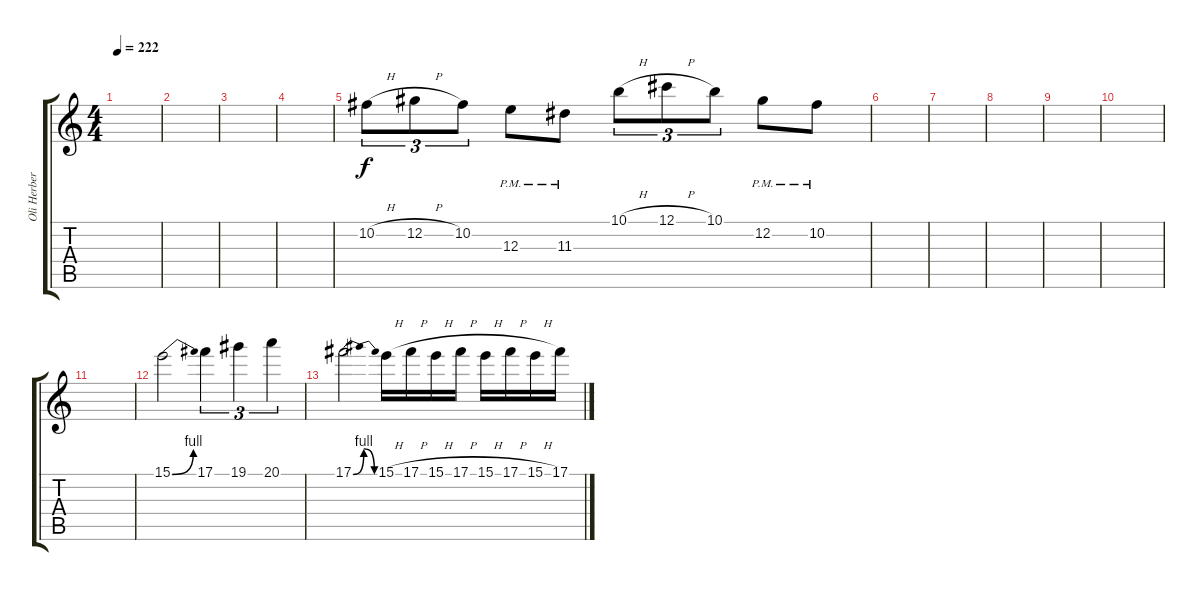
\track ("Oli Herbert (Harmonies)" "Oli Herber") {instrument distortionguitar}
\staff {score tabs}
\tuning (Db4 Ab3 E3 B2 Gb2 Db2) {hide}
\ts (4 4)
\tempo 222
\clef g2
\ks c
|
|
|
|
10.2{h}.8{tu (3 2)} 12.2{h}.8{tu (3 2)} 10.2.8{tu (3 2)} 12.3{pm}.8 11.3{pm}.8 10.1{h}.8{tu (3 2)} 12.1{h}.8{tu (3 2)} 10.1.8{tu (3 2)} 12.2{pm}.8 10.2{pm}.8 |
|
|
|
|
|
|
15.1{be (bend 0 0 60 4)}.2 17.1.4{tu (3 2)} 19.1.4{tu (3 2)} 20.1.4{tu (3 2)} |
17.1{be (bendrelease 0 0 15 4 45 4 60 0)}.2 15.1{h}.16 17.1{h}.16 15.1{h}.16 17.1{h}.16 15.1{h}.16 17.1{h}.16 15.1{h}.16 17.1.16
